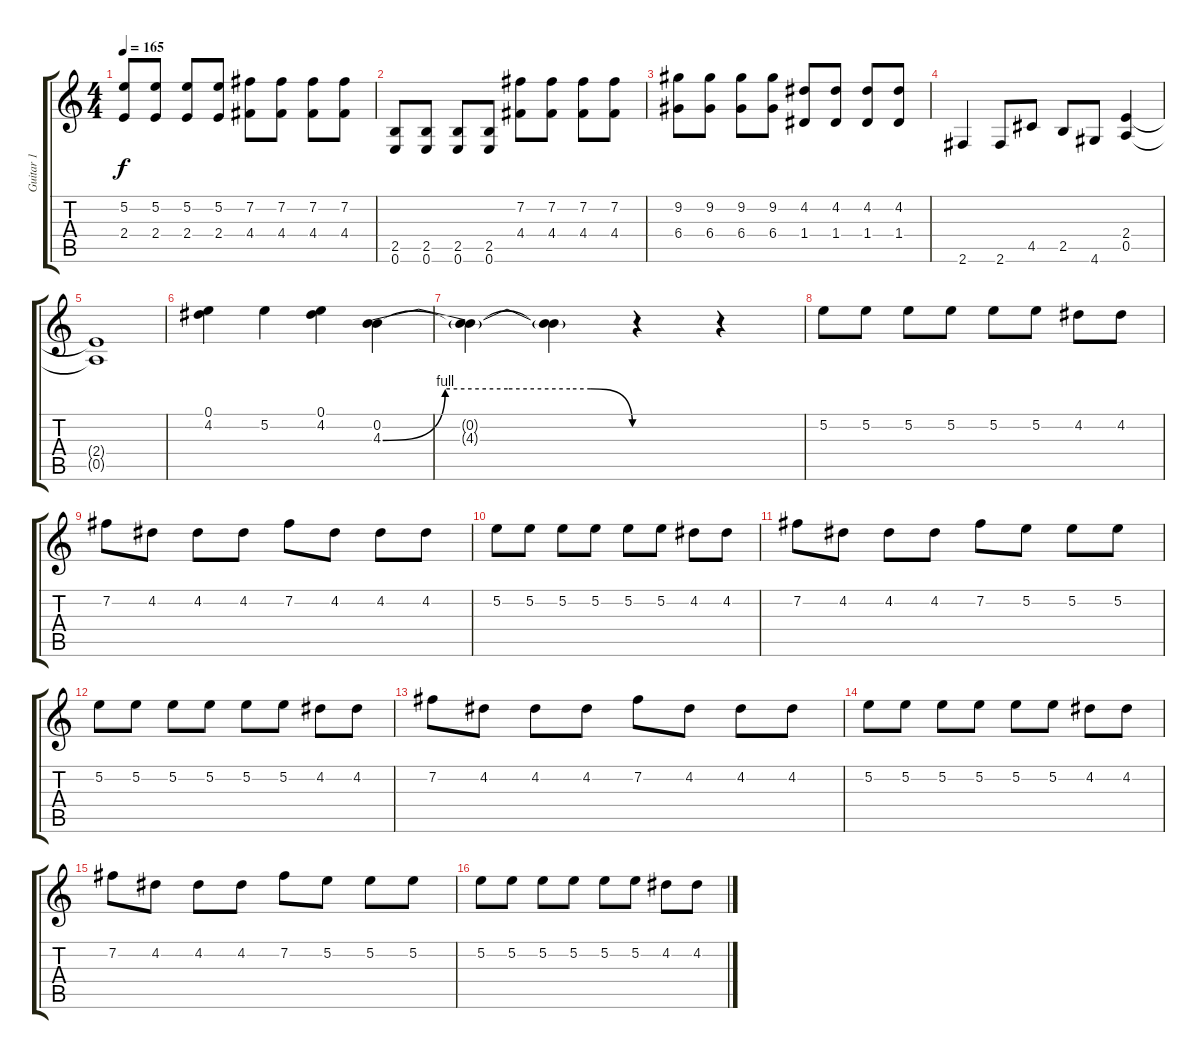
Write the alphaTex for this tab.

\track ("Guitar 1" "Guitar 1") {instrument distortionguitar}
\staff {score tabs}
\tuning (E4 B3 G3 D3 A2 E2) {hide}
\ts (4 4)
\tempo 165
\clef g2
\ks c
(5.2 2.4).8{dy f} (5.2 2.4).8 (5.2 2.4).8 (5.2 2.4).8 (7.2 4.4).8 (7.2 4.4).8 (7.2 4.4).8 (7.2 4.4).8 |
(2.5 0.6).8 (2.5 0.6).8 (2.5 0.6).8 (2.5 0.6).8 (7.2 4.4).8 (7.2 4.4).8 (7.2 4.4).8 (7.2 4.4).8 |
(9.2 6.4).8 (9.2 6.4).8 (9.2 6.4).8 (9.2 6.4).8 (4.2 1.4).8 (4.2 1.4).8 (4.2 1.4).8 (4.2 1.4).8 |
2.6.4 2.6.8 4.5.8 2.5.8 4.6.8 (2.4 0.5).4 |
(2.4{t} 0.5{t}).1 |
(0.1 4.2).4 5.2.4 (0.1 4.2).4 (0.2 4.3{be (custom 0 0 15 4 30 4 45 4 50 4 60 0)}).4 |
(0.2{t} 4.3{t}).4 (0.2{t} 4.3{t}).4 r.4 r.4 |
5.2.8{balance 8} 5.2.8 5.2.8 5.2.8 5.2.8 5.2.8 4.2.8 4.2.8 |
7.2.8 4.2.8 4.2.8 4.2.8 7.2.8 4.2.8 4.2.8 4.2.8 |
5.2.8 5.2.8 5.2.8 5.2.8 5.2.8 5.2.8 4.2.8 4.2.8 |
7.2.8 4.2.8 4.2.8 4.2.8 7.2.8 5.2.8 5.2.8 5.2.8 |
5.2.8 5.2.8 5.2.8 5.2.8 5.2.8 5.2.8 4.2.8 4.2.8 |
7.2.8 4.2.8 4.2.8 4.2.8 7.2.8 4.2.8 4.2.8 4.2.8 |
5.2.8 5.2.8 5.2.8 5.2.8 5.2.8 5.2.8 4.2.8 4.2.8 |
7.2.8 4.2.8 4.2.8 4.2.8 7.2.8 5.2.8 5.2.8 5.2.8 |
5.2.8 5.2.8 5.2.8 5.2.8 5.2.8 5.2.8 4.2.8 4.2.8
